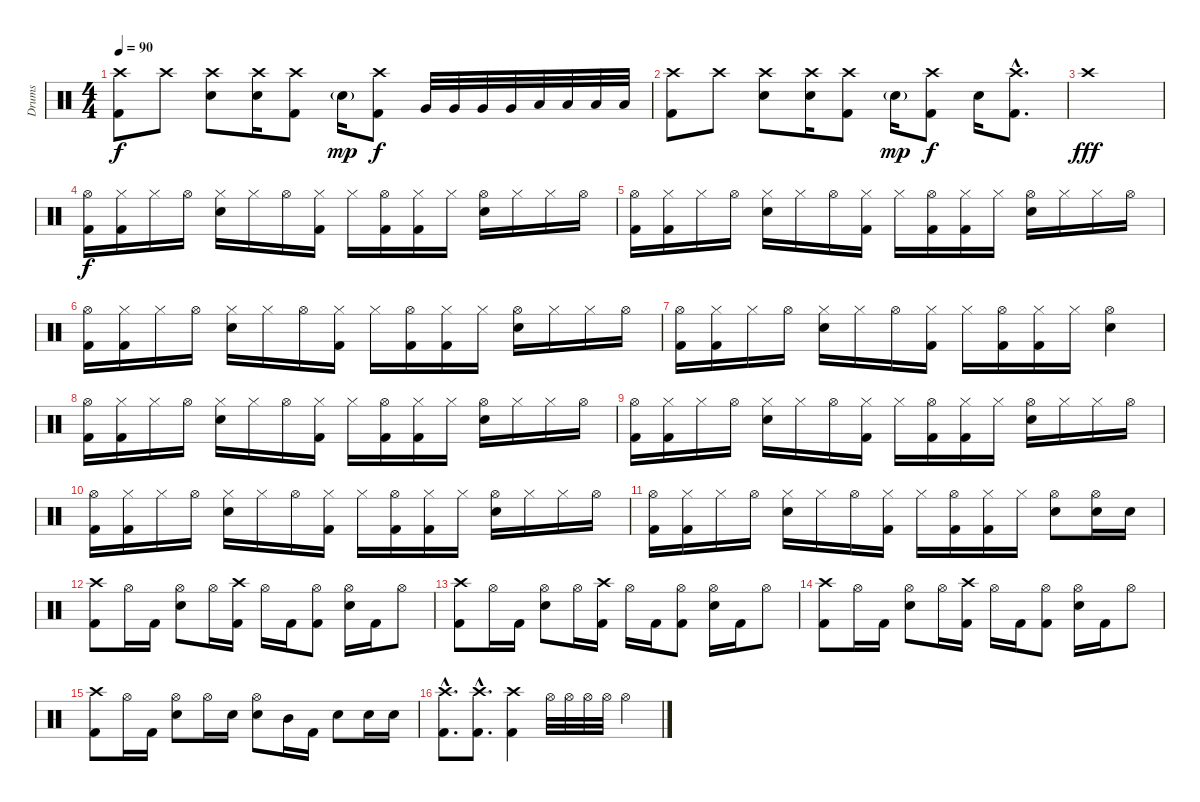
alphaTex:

\track ("Drums" "Drums") {instrument percussion}
\staff {score}
\articulation defaults
\ts (4 4)
\tempo 90
\clef neutral
\ks c
("Crash high (hit)" "Kick (hit) 2").8{dy f} "Crash high (hit)".8 ("Crash high (hit)" "Snare (hit) 2").8 ("Crash high (hit)" "Snare (hit) 2").16 ("Crash high (hit)" "Kick (hit) 2").8 "Snare (hit) 2"{g}.16{dy mp} ("Crash high (hit)" "Kick (hit) 2").8{dy f} "Very Low Tom (hit)".32 "Very Low Tom (hit)".32 "Very Low Tom (hit)".32 "Very Low Tom (hit)".32 "Low Floor Tom (hit)".32 "Low Floor Tom (hit)".32 "Low Floor Tom (hit)".32 "Low Floor Tom (hit)".32 |
("Crash high (hit)" "Kick (hit) 2").8 "Crash high (hit)".8 ("Crash high (hit)" "Snare (hit) 2").8 ("Crash high (hit)" "Snare (hit) 2").16 ("Crash high (hit)" "Kick (hit) 2").8 "Snare (hit) 2"{g}.16{dy mp} ("Crash high (hit)" "Kick (hit) 2").8{dy f} "Snare (hit) 2".16 ("Crash high (hit)"{hac} "Kick (hit) 2"{hac}).8{d} |
"Crash high (hit)".1{dy fff} |
("Hi-Hat (open)" "Kick (hit) 2").16{dy f} ("Hi-Hat (closed)" "Kick (hit) 2").16 "Hi-Hat (closed)".16 "Hi-Hat (open)".16 ("Hi-Hat (closed)" "Snare (hit) 2").16 "Hi-Hat (closed)".16 "Hi-Hat (open)".16 ("Hi-Hat (closed)" "Kick (hit) 2").16 "Hi-Hat (closed)".16 ("Hi-Hat (open)" "Kick (hit) 2").16 ("Hi-Hat (closed)" "Kick (hit) 2").16 "Hi-Hat (closed)".16 ("Hi-Hat (open)" "Snare (hit) 2").16 "Hi-Hat (closed)".16 "Hi-Hat (closed)".16 "Hi-Hat (open)".16 |
("Hi-Hat (open)" "Kick (hit) 2").16 ("Hi-Hat (closed)" "Kick (hit) 2").16 "Hi-Hat (closed)".16 "Hi-Hat (open)".16 ("Hi-Hat (closed)" "Snare (hit) 2").16 "Hi-Hat (closed)".16 "Hi-Hat (open)".16 ("Hi-Hat (closed)" "Kick (hit) 2").16 "Hi-Hat (closed)".16 ("Hi-Hat (open)" "Kick (hit) 2").16 ("Hi-Hat (closed)" "Kick (hit) 2").16 "Hi-Hat (closed)".16 ("Hi-Hat (open)" "Snare (hit) 2").16 "Hi-Hat (closed)".16 "Hi-Hat (closed)".16 "Hi-Hat (open)".16 |
("Hi-Hat (open)" "Kick (hit) 2").16 ("Hi-Hat (closed)" "Kick (hit) 2").16 "Hi-Hat (closed)".16 "Hi-Hat (open)".16 ("Hi-Hat (closed)" "Snare (hit) 2").16 "Hi-Hat (closed)".16 "Hi-Hat (open)".16 ("Hi-Hat (closed)" "Kick (hit) 2").16 "Hi-Hat (closed)".16 ("Hi-Hat (open)" "Kick (hit) 2").16 ("Hi-Hat (closed)" "Kick (hit) 2").16 "Hi-Hat (closed)".16 ("Hi-Hat (open)" "Snare (hit) 2").16 "Hi-Hat (closed)".16 "Hi-Hat (closed)".16 "Hi-Hat (open)".16 |
("Hi-Hat (open)" "Kick (hit) 2").16 ("Hi-Hat (closed)" "Kick (hit) 2").16 "Hi-Hat (closed)".16 "Hi-Hat (open)".16 ("Hi-Hat (closed)" "Snare (hit) 2").16 "Hi-Hat (closed)".16 "Hi-Hat (open)".16 ("Hi-Hat (closed)" "Kick (hit) 2").16 "Hi-Hat (closed)".16 ("Hi-Hat (open)" "Kick (hit) 2").16 ("Hi-Hat (closed)" "Kick (hit) 2").16 "Hi-Hat (closed)".16 ("Hi-Hat (open)" "Snare (hit) 2").4 |
("Hi-Hat (open)" "Kick (hit) 2").16 ("Hi-Hat (closed)" "Kick (hit) 2").16 "Hi-Hat (closed)".16 "Hi-Hat (open)".16 ("Hi-Hat (closed)" "Snare (hit) 2").16 "Hi-Hat (closed)".16 "Hi-Hat (open)".16 ("Hi-Hat (closed)" "Kick (hit) 2").16 "Hi-Hat (closed)".16 ("Hi-Hat (open)" "Kick (hit) 2").16 ("Hi-Hat (closed)" "Kick (hit) 2").16 "Hi-Hat (closed)".16 ("Hi-Hat (open)" "Snare (hit) 2").16 "Hi-Hat (closed)".16 "Hi-Hat (closed)".16 "Hi-Hat (open)".16 |
("Hi-Hat (open)" "Kick (hit) 2").16 ("Hi-Hat (closed)" "Kick (hit) 2").16 "Hi-Hat (closed)".16 "Hi-Hat (open)".16 ("Hi-Hat (closed)" "Snare (hit) 2").16 "Hi-Hat (closed)".16 "Hi-Hat (open)".16 ("Hi-Hat (closed)" "Kick (hit) 2").16 "Hi-Hat (closed)".16 ("Hi-Hat (open)" "Kick (hit) 2").16 ("Hi-Hat (closed)" "Kick (hit) 2").16 "Hi-Hat (closed)".16 ("Hi-Hat (open)" "Snare (hit) 2").16 "Hi-Hat (closed)".16 "Hi-Hat (closed)".16 "Hi-Hat (open)".16 |
("Hi-Hat (open)" "Kick (hit) 2").16 ("Hi-Hat (closed)" "Kick (hit) 2").16 "Hi-Hat (closed)".16 "Hi-Hat (open)".16 ("Hi-Hat (closed)" "Snare (hit) 2").16 "Hi-Hat (closed)".16 "Hi-Hat (open)".16 ("Hi-Hat (closed)" "Kick (hit) 2").16 "Hi-Hat (closed)".16 ("Hi-Hat (open)" "Kick (hit) 2").16 ("Hi-Hat (closed)" "Kick (hit) 2").16 "Hi-Hat (closed)".16 ("Hi-Hat (open)" "Snare (hit) 2").16 "Hi-Hat (closed)".16 "Hi-Hat (closed)".16 "Hi-Hat (open)".16 |
("Hi-Hat (open)" "Kick (hit) 2").16 ("Hi-Hat (closed)" "Kick (hit) 2").16 "Hi-Hat (closed)".16 "Hi-Hat (open)".16 ("Hi-Hat (closed)" "Snare (hit) 2").16 "Hi-Hat (closed)".16 "Hi-Hat (open)".16 ("Hi-Hat (closed)" "Kick (hit) 2").16 "Hi-Hat (closed)".16 ("Hi-Hat (open)" "Kick (hit) 2").16 ("Hi-Hat (closed)" "Kick (hit) 2").16 "Hi-Hat (closed)".16 ("Hi-Hat (open)" "Snare (hit) 2").8 ("Hi-Hat (open)" "Snare (hit) 2").16 "Snare (hit) 2".16 |
("Crash high (hit)" "Kick (hit) 2").8 "Hi-Hat (open)".16 "Kick (hit) 2".16 ("Hi-Hat (open)" "Snare (hit) 2").8 "Hi-Hat (open)".16 ("Crash high (hit)" "Kick (hit) 2").16 "Hi-Hat (open)".16 "Kick (hit) 2".16 ("Hi-Hat (open)" "Kick (hit) 2").8 ("Hi-Hat (open)" "Snare (hit) 2").16 "Kick (hit) 2".16 "Hi-Hat (open)".8 |
("Crash high (hit)" "Kick (hit) 2").8 "Hi-Hat (open)".16 "Kick (hit) 2".16 ("Hi-Hat (open)" "Snare (hit) 2").8 "Hi-Hat (open)".16 ("Crash high (hit)" "Kick (hit) 2").16 "Hi-Hat (open)".16 "Kick (hit) 2".16 ("Hi-Hat (open)" "Kick (hit) 2").8 ("Hi-Hat (open)" "Snare (hit) 2").16 "Kick (hit) 2".16 "Hi-Hat (open)".8 |
("Crash high (hit)" "Kick (hit) 2").8 "Hi-Hat (open)".16 "Kick (hit) 2".16 ("Hi-Hat (open)" "Snare (hit) 2").8 "Hi-Hat (open)".16 ("Crash high (hit)" "Kick (hit) 2").16 "Hi-Hat (open)".16 "Kick (hit) 2".16 ("Hi-Hat (open)" "Kick (hit) 2").8 ("Hi-Hat (open)" "Snare (hit) 2").16 "Kick (hit) 2".16 "Hi-Hat (open)".8 |
("Crash high (hit)" "Kick (hit) 2").8 "Hi-Hat (open)".16 "Kick (hit) 2".16 ("Hi-Hat (open)" "Snare (hit) 2").8 "Hi-Hat (open)".16 "Snare (hit) 2".16 ("Hi-Hat (open)" "Snare (hit) 2").8 "Mid Tom (hit)".16 "Kick (hit) 2".16 "Snare (hit) 2".8 "Snare (hit) 2".16 "Snare (hit) 2".16 |
("Crash high (hit)"{hac} "Kick (hit) 2"{hac}).8{d} ("Crash high (hit)"{hac} "Kick (hit) 2"{hac}).8{d} ("Crash high (hit)" "Kick (hit) 2").4 "Hi-Hat (open)".32 "Hi-Hat (open)".32 "Hi-Hat (open)".32 "Hi-Hat (open)".32 "Hi-Hat (open)".4
